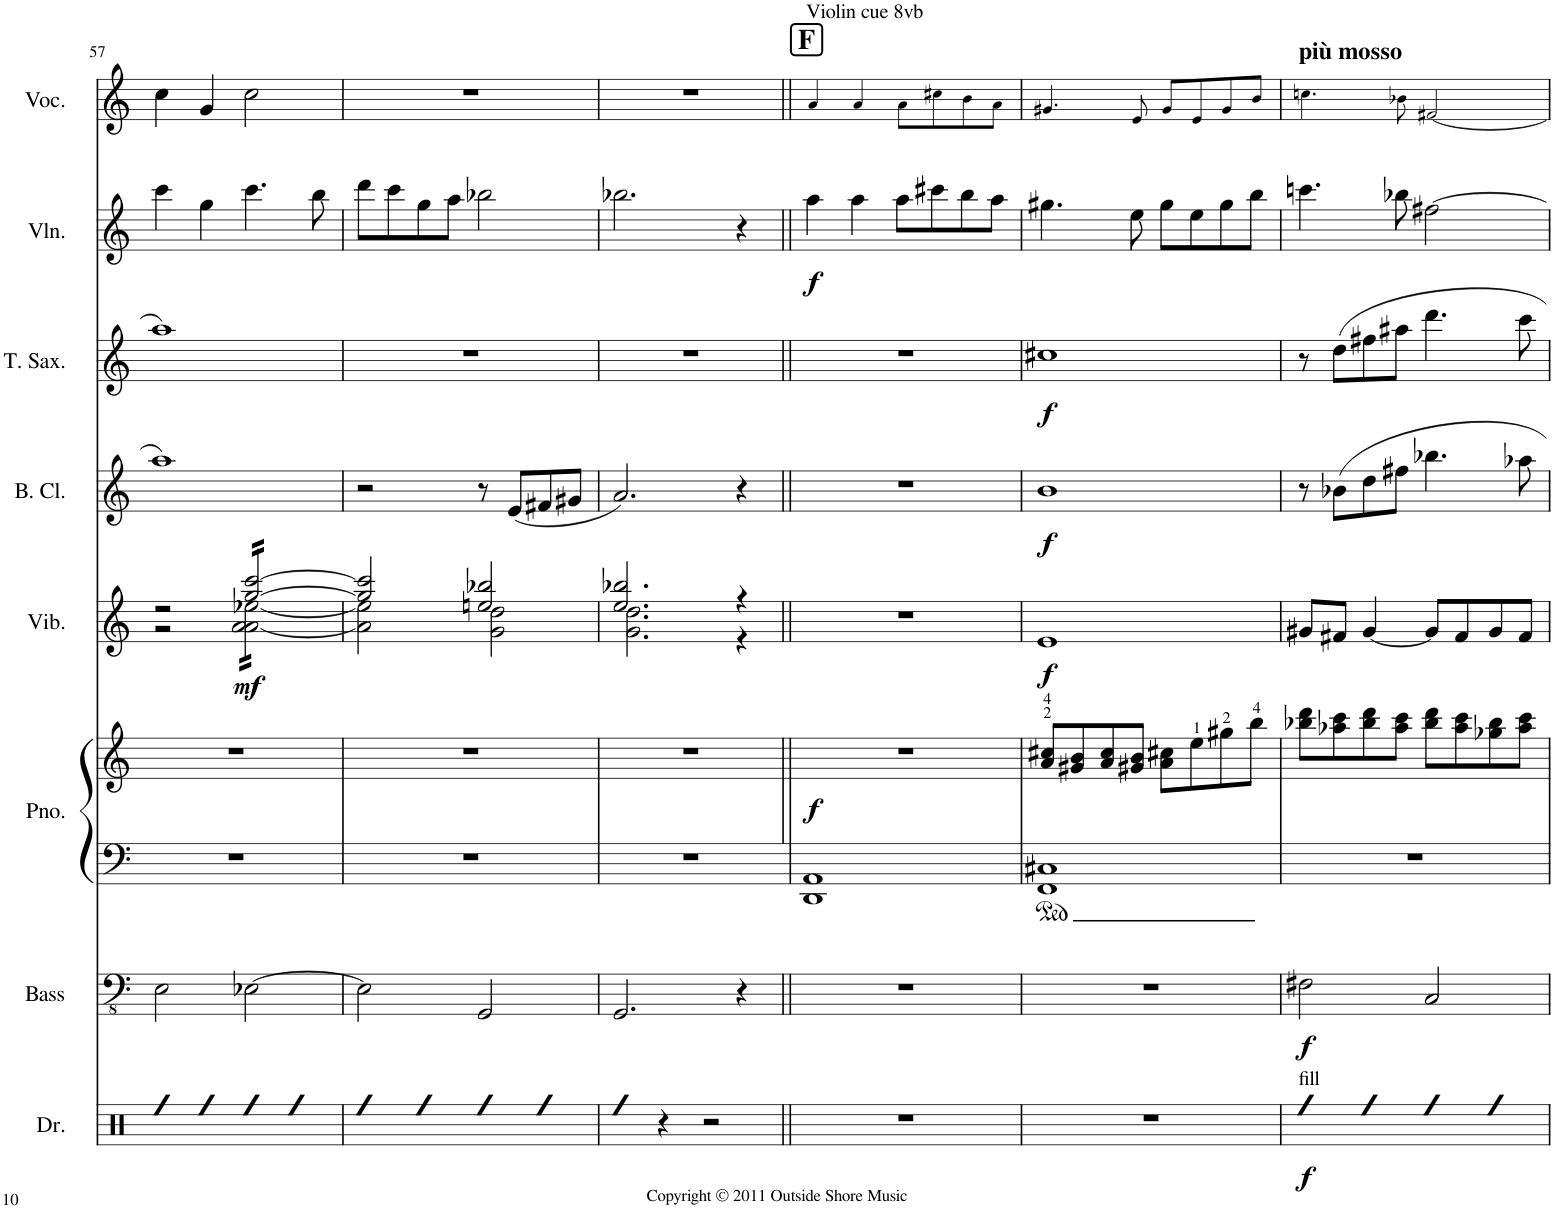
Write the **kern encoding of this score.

**kern	**dynam	**kern	**dynam	**kern	**kern	**dynam	**kern	**dynam	**kern	**dynam	**kern	**dynam	**kern	**dynam	**kern
*part8	*part8	*part7	*part7	*part6	*part6	*part6	*part5	*part5	*part4	*part4	*part3	*part3	*part2	*part2	*part1
*staff9	*staff9	*staff8	*staff8	*staff7	*staff6	*staff6/7	*staff5	*staff5	*staff4	*staff4	*staff3	*staff3	*staff2	*staff2	*staff1
*I"Drums	*	*I"Bass	*	*I"Piano	*	*	*I"Vibraphone	*	*I"Bass Clarinet	*	*I"Tenor Saxophone	*	*I"Violin	*	*I"Voice
*I'Dr.	*	*I'Bass	*	*I'Pno.	*	*	*I'Vib.	*	*I'B. Cl.	*	*I'T. Sax.	*	*I'Vln.	*	*I'Voc.
!!LO:PB:g=z
*clefX	*	*clefFv4	*	*clefF4	*clefG2	*	*clefG2	*	*clefG2	*	*clefG2	*	*clefG2	*	*clefG2
*	*	*Trd7c12	*	*	*	*	*	*	*Trd8c14	*	*Trd8c14	*	*	*	*
*k[]	*	*k[]	*	*k[]	*k[]	*	*k[]	*	*k[]	*	*k[]	*	*k[]	*	*k[]
*M4/4	*	*M4/4	*	*M4/4	*M4/4	*	*M4/4	*	*M4/4	*	*M4/4	*	*M4/4	*	*M4/4
=57	=57	=57	=57	=57	=57	=57	=57	=57	=57	=57	=57	=57	=57	=57	=57
*	*	*	*	*	*	*	*^	*	*	*	*	*	*	*	*
4Rff	.	2EE\	.	1r	1r	.	2r	2r	.	1aa	.	1aa	.	4ccc\	.	4cc\
4Rff	.	.	.	.	.	.	.	.	.	.	.	.	.	4gg\	.	4g/
!	!	!	!	!	!	!	!	!	!LO:DY:b	!	!	!	!	!	!	!
*	*	*	*	*	*	*	*tremolo	*	*	*	*	*	*	*	*	*
4Rff	.	[2EE-X\	.	.	.	.	[16gg/ [16ccc/LL	[16a\ 16a\ [16ee-X\LL	mf	.	.	.	.	4.ccc\	.	2cc\
.	.	.	.	.	.	.	16gg/ 16ccc/	16a\ 16a\ 16ee-X\	.	.	.	.	.	.	.	.
.	.	.	.	.	.	.	16gg/ 16ccc/	16a\ 16a\ 16ee-X\	.	.	.	.	.	.	.	.
.	.	.	.	.	.	.	16gg/ 16ccc/	16a\ 16a\ 16ee-X\	.	.	.	.	.	.	.	.
4Rff	.	.	.	.	.	.	16gg/ 16ccc/	16a\ 16a\ 16ee-X\	.	.	.	.	.	.	.	.
.	.	.	.	.	.	.	16gg/ 16ccc/	16a\ 16a\ 16ee-X\	.	.	.	.	.	.	.	.
.	.	.	.	.	.	.	16gg/ 16ccc/	16a\ 16a\ 16ee-X\	.	.	.	.	.	8bb\	.	.
.	.	.	.	.	.	.	16gg/ 16ccc/JJ	16a\ 16a\ 16ee-X\JJ	.	.	.	.	.	.	.	.
*	*	*	*	*	*	*	*Xtremolo	*	*	*	*	*	*	*	*	*
=58	=58	=58	=58	=58	=58	=58	=58	=58	=58	=58	=58	=58	=58	=58	=58	=58
4Rff	.	2EE-\]	.	1r	1r	.	2gg/] 2ccc/]	2a\] 2ee-\]	.	2r	.	1r	.	8ddd\L	.	1r
.	.	.	.	.	.	.	.	.	.	.	.	.	.	8ccc\	.	.
4Rff	.	.	.	.	.	.	.	.	.	.	.	.	.	8gg\	.	.
.	.	.	.	.	.	.	.	.	.	.	.	.	.	8aa\J	.	.
4Rff	.	2GGG/	.	.	.	.	2een/ 2bb-X/	2g\ 2dd\	.	8r	.	.	.	2bb-X\	.	.
.	.	.	.	.	.	.	.	.	.	(8e/L	.	.	.	.	.	.
4Rff	.	.	.	.	.	.	.	.	.	8f#X/	.	.	.	.	.	.
.	.	.	.	.	.	.	.	.	.	8g#X/J	.	.	.	.	.	.
=59	=59	=59	=59	=59	=59	=59	=59	=59	=59	=59	=59	=59	=59	=59	=59	=59
4Rff	.	2.GGG/	.	1r	1r	.	2.ee/ 2.bb-X/	2.g\ 2.dd\	.	2.a/)	.	1r	.	2.bb-X\	.	1r
4r	.	.	.	.	.	.	.	.	.	.	.	.	.	.	.	.
2r	.	.	.	.	.	.	.	.	.	.	.	.	.	.	.	.
.	.	4r	.	.	.	.	4r	4r	.	4r	.	.	.	4r	.	.
=60||	=60||	=60||	=60||	=60||	=60||	=60||	=60||	=60||	=60||	=60||	=60||	=60||	=60||	=60||	=60||	=60||
!	!	!	!	!	!	!	!	!	!	!	!	!	!	!	!	!LO:TX:a:B:t=F
!	!	!	!	!	!	!	!	!	!	!	!	!	!	!	!	!LO:TX:a:t=Violin cue 8vb
!	!	!	!	!	!	!LO:DY:b	!	!	!	!	!	!	!	!	!LO:DY:b	!
*	*	*	*	*	*	*	*v	*v	*	*	*	*	*	*	*	*
1r	.	1r	.	1DD 1AA	1r	f	1r	.	1r	.	1r	.	4aa\	f	4a!/
.	.	.	.	.	.	.	.	.	.	.	.	.	4aa\	.	4a!/
.	.	.	.	.	.	.	.	.	.	.	.	.	8aa\L	.	8a!\L
.	.	.	.	.	.	.	.	.	.	.	.	.	8ccc#X\	.	8cc#X!\
.	.	.	.	.	.	.	.	.	.	.	.	.	8bb\	.	8b!\
.	.	.	.	.	.	.	.	.	.	.	.	.	8aa\J	.	8a!\J
=61	=61	=61	=61	=61	=61	=61	=61	=61	=61	=61	=61	=61	=61	=61	=61
!	!	!	!	!	!	!	!	!LO:DY:b	!	!LO:DY:b	!	!LO:DY:b	!	!	!
1r	.	1r	.	1FF 1C#X	8a/ 8cc#X/L	.	1e	f	1b	f	1cc#X	f	4.gg#X\	.	4.g#X!/
.	.	.	.	.	8g#X/ 8b/	.	.	.	.	.	.	.	.	.	.
.	.	.	.	.	8a/ 8cc#/	.	.	.	.	.	.	.	.	.	.
.	.	.	.	.	8g#X/ 8b/J	.	.	.	.	.	.	.	8ee\	.	8e!/
.	.	.	.	.	8a\ 8cc#X\L	.	.	.	.	.	.	.	8gg#\L	.	8g#!/L
.	.	.	.	.	8ee\	.	.	.	.	.	.	.	8ee\	.	8e!/
.	.	.	.	.	8gg#X\	.	.	.	.	.	.	.	8gg#\	.	8g#!/
.	.	.	.	.	8bb\J	.	.	.	.	.	.	.	8bb\J	.	8b!/J
=62	=62	=62	=62	=62	=62	=62	=62	=62	=62	=62	=62	=62	=62	=62	=62
!	!	!	!	!	!	!	!	!	!	!	!	!	!	!	!LO:TX:a:B:t=più mosso
!LO:TX:a:t=fill	!	!	!	!	!	!	!	!	!	!	!	!	!	!	!
!	!LO:DY:b	!	!LO:DY:b	!	!	!	!	!	!	!	!	!	!	!	!
4Rff	f	2FF#X\	f	1r	8bb-X\ 8ddd\L	.	8g#X/L	.	8r	.	8r	.	4.cccn\	.	4.ccn!\
.	.	.	.	.	8aa-X\ 8ccc\	.	8f#X/J	.	8b-X\L	.	8dd\L	.	.	.	.
4Rff	.	.	.	.	8bb-\ 8ddd\	.	[4g#/	.	8dd\	.	8ff#X\	.	.	.	.
.	.	.	.	.	8aa-\ 8ccc\J	.	.	.	8ff#X\J	.	8aa#X\J	.	8bb-X\	.	8b-X!\
4Rff	.	2CC/	.	.	8bb-\ 8ddd\L	.	8g#/L]	.	4.bb-X\	.	4.ddd\	.	[2ff#X\	.	[2f#X!/
.	.	.	.	.	8aa-\ 8ccc\	.	8f#/	.	.	.	.	.	.	.	.
4Rff	.	.	.	.	8gg-X\ 8bb-\	.	8g#/	.	.	.	.	.	.	.	.
.	.	.	.	.	8aa-\ 8ccc\J	.	8f#/J	.	8aa-X\	.	8ccc\	.	.	.	.
=	=	=	=	=	=	=	=	=	=	=	=	=	=	=	=
*-	*-	*-	*-	*-	*-	*-	*-	*-	*-	*-	*-	*-	*-	*-	*-
